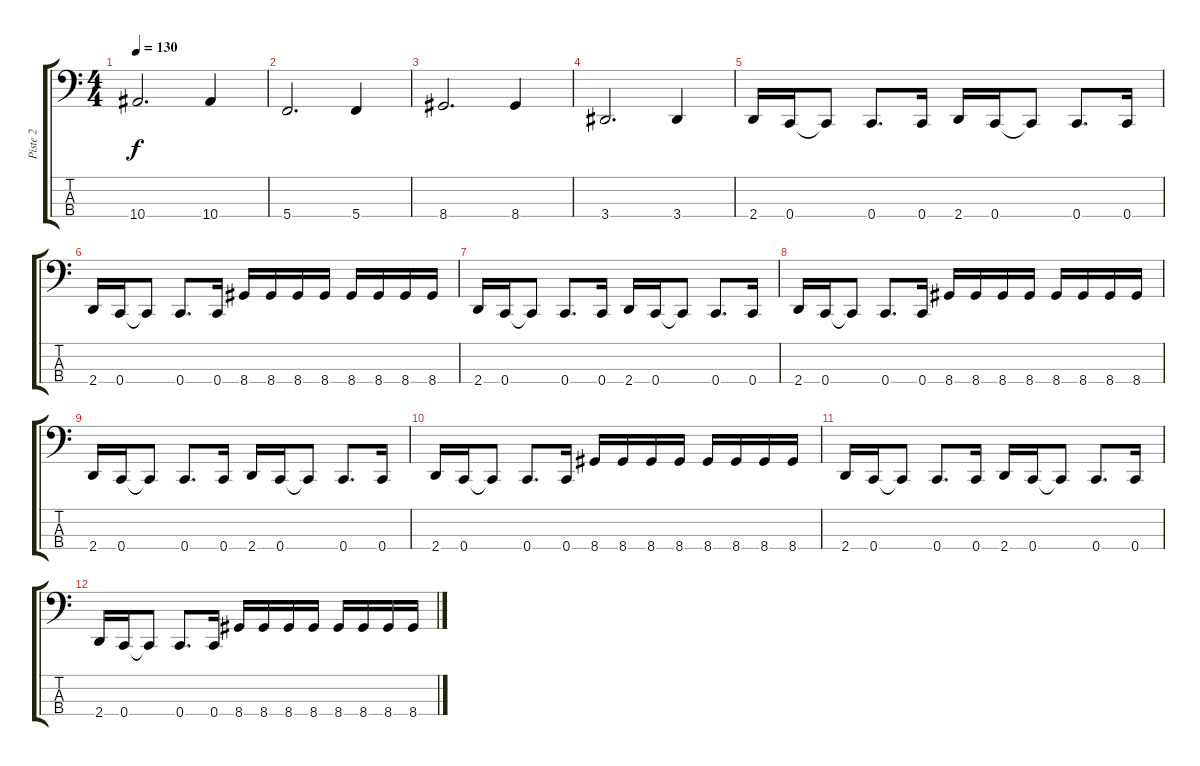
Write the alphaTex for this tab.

\track ("Piste 2" "Piste 2") {instrument slapbass1}
\staff {score tabs}
\tuning (F2 C2 G1 C1) {hide}
\ts (4 4)
\tempo 130
\clef f4
\ks c
10.4.2{d dy f} 10.4.4 |
5.4.2{d} 5.4.4 |
8.4.2{d} 8.4.4 |
3.4.2{d} 3.4.4 |
2.4.16 0.4.16 0.4{t}.8 0.4.8{d} 0.4.16 2.4.16 0.4.16 0.4{t}.8 0.4.8{d} 0.4.16 |
2.4.16 0.4.16 0.4{t}.8 0.4.8{d} 0.4.16 8.4.16 8.4.16 8.4.16 8.4.16 8.4.16 8.4.16 8.4.16 8.4.16 |
2.4.16 0.4.16 0.4{t}.8 0.4.8{d} 0.4.16 2.4.16 0.4.16 0.4{t}.8 0.4.8{d} 0.4.16 |
2.4.16 0.4.16 0.4{t}.8 0.4.8{d} 0.4.16 8.4.16 8.4.16 8.4.16 8.4.16 8.4.16 8.4.16 8.4.16 8.4.16 |
2.4.16 0.4.16 0.4{t}.8 0.4.8{d} 0.4.16 2.4.16 0.4.16 0.4{t}.8 0.4.8{d} 0.4.16 |
2.4.16 0.4.16 0.4{t}.8 0.4.8{d} 0.4.16 8.4.16 8.4.16 8.4.16 8.4.16 8.4.16 8.4.16 8.4.16 8.4.16 |
2.4.16 0.4.16 0.4{t}.8 0.4.8{d} 0.4.16 2.4.16 0.4.16 0.4{t}.8 0.4.8{d} 0.4.16 |
2.4.16 0.4.16 0.4{t}.8 0.4.8{d} 0.4.16 8.4.16 8.4.16 8.4.16 8.4.16 8.4.16 8.4.16 8.4.16 8.4.16
